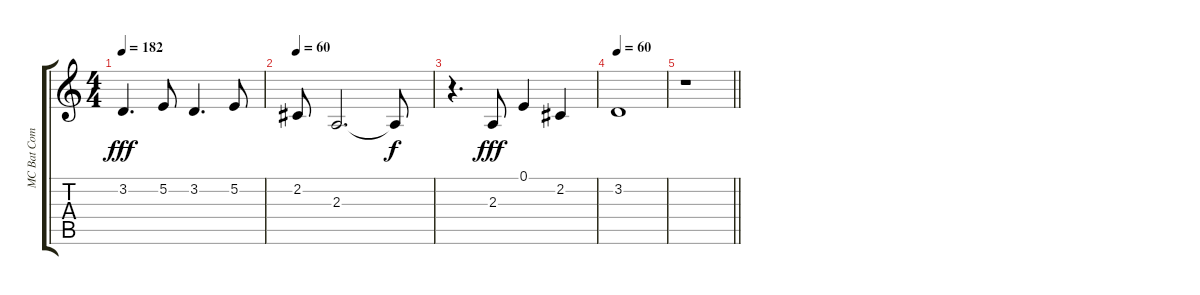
\track ("MC Bat Comander (Vox)" "MC Bat Com") {instrument altosax}
\staff {score tabs}
\tuning (E4 B3 G3 D3 A2 E2) {hide}
\ts (4 4)
\tempo 182
\clef g2
\ks c
3.2.4{d dy fff} 5.2.8 3.2.4{d} 5.2.8 |
\tempo 60
2.2.8 2.3.2{d} 2.3{t}.8{dy f} |
r.4{d} 2.3.8{dy fff} 0.1.4 2.2.4 |
\tempo 60
3.2.1 |
\barLineRight lightlight
r.1
